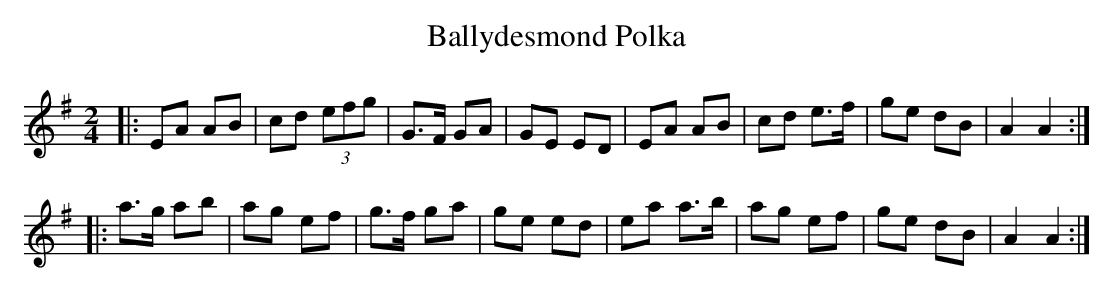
X:1
T:Ballydesmond Polka
M:2/4
L:1/8
K:Ador
|:EA AB|cd (3efg|G>F GA|GE ED|EA AB|cd e>f|ge dB|A2 A2:|
|:a>g ab|ag ef|g>f ga|ge ed|ea a>b|ag ef|ge dB|A2 A2:|
